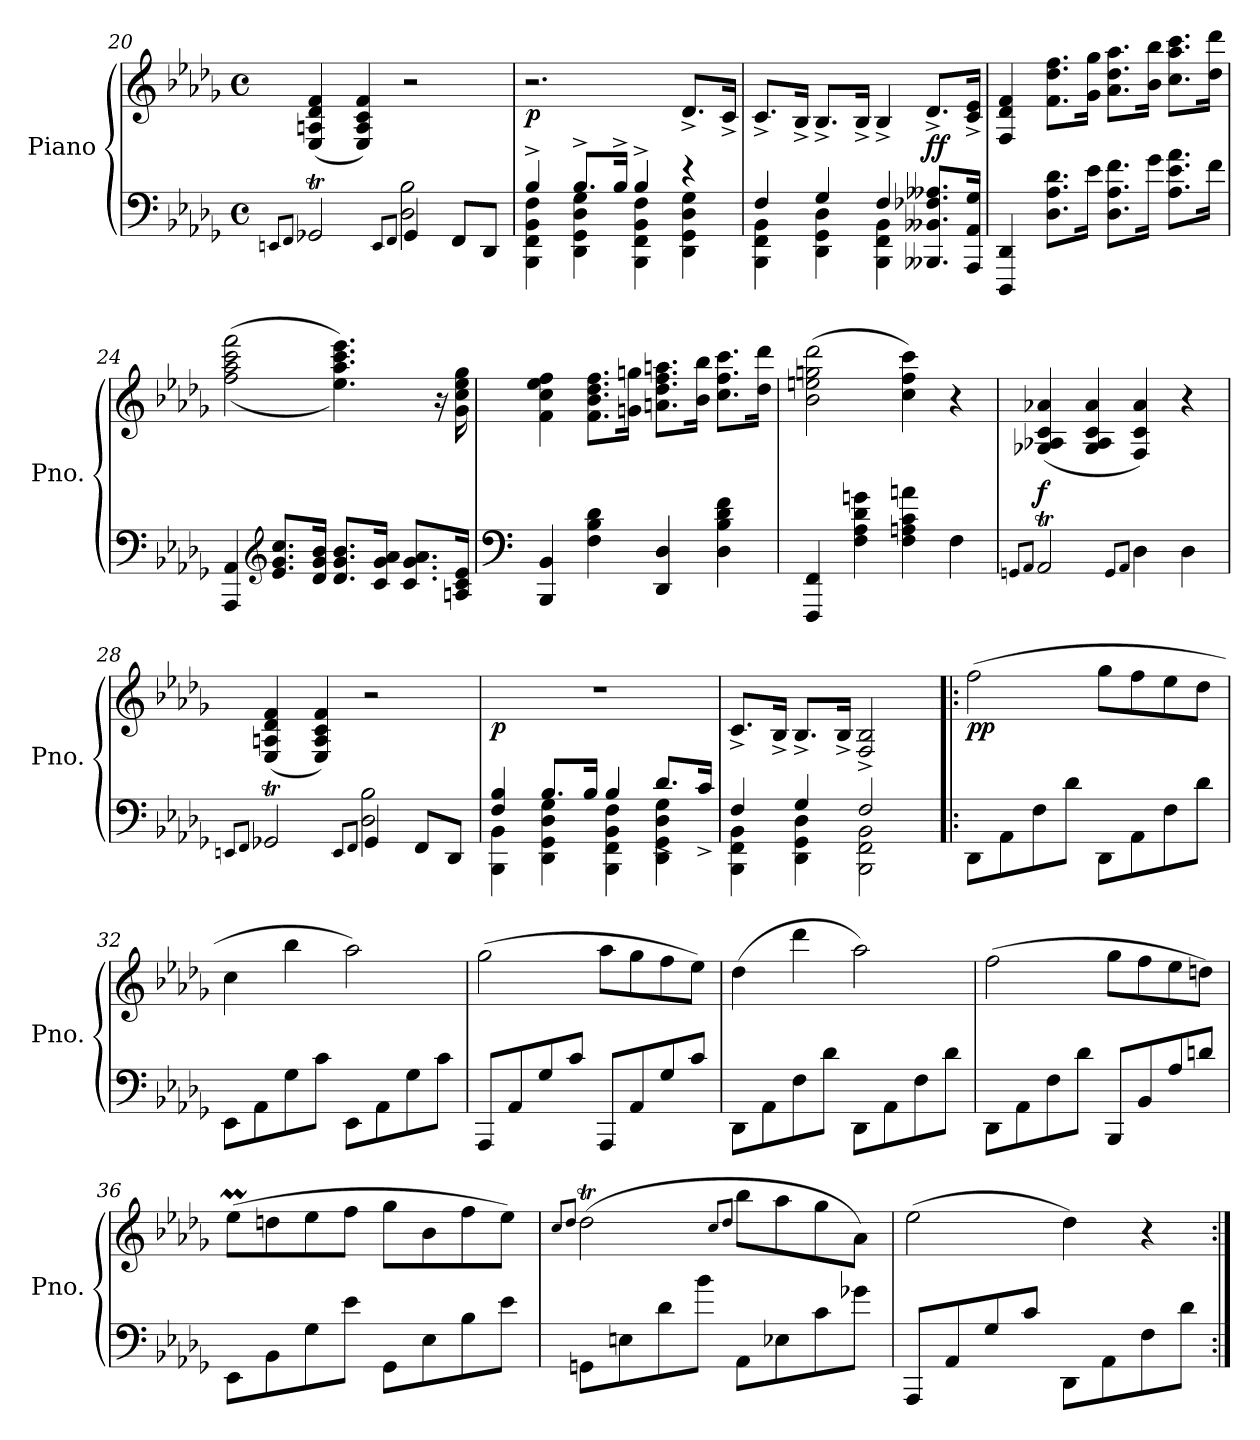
**kern	**kern	**dynam
*part1	*part1	*part1
*staff2	*staff1	*staff1/2
*I"Piano	*	*
*I'Pno.	*	*
*clefF4	*clefG2	*
*k[b-e-a-d-g-]	*k[b-e-a-d-g-]	*
*M4/4	*M4/4	*
*met(c)	*met(c)	*
=20	=20	=20
8qEEn/L	.	.
8qFF/J	.	.
*^	*	*
2GG-XT/	2ryy	(4E-/ 4An/ 4d-/ 4f/	.
.	.	4E-/ 4A/ 4c/ 4f/)	.
8qEE/L	.	.	.
8qFF/J	.	.	.
4GG-/	2D-\ 2B-\	2r	.
8FF/L	.	.	.
8DD-/J	.	.	.
!!LO:LB:g=z
=21	=21	=21	=21
!	!	!	!LO:DY:b
(4B-^/	4BBB-\ 4FF\ 4BB-\ 4F\	2.r	p
8.B-^/L	4DD-\ 4GG-\ 4D-\ 4G-\	.	.
16B-^/Jk	.	.	.
4B-^/	4BBB-\ 4FF\ 4BB-\ 4F\	.	.
4r	4DD-\ 4GG-\ 4D-\ 4G-\	8.d-^/L	.
.	.	16c^/Jk	.
=22	=22	=22	=22
4F/	4BBB-\ 4FF\ 4BB-\	8.c^/L	.
.	.	16B-^/Jk	.
4G-/	4DD-\ 4GG-\ 4D-\	8.B-^/L	.
.	.	16B-^/Jk	.
4F/	4BBB-\ 4FF\ 4BB-\	4B-^/)	.
!	!	!	!LO:DY:b
8.BBB--X/ 8.BB--X/ 8.F-X/ 8.A--X/L	4ryy	8.d-^/L	ff
16AAA-/ 16AA-/ 16G-/Jk	.	16c/^ 16e-/^Jk	.
*v	*v	*	*
=23	=23	=23
4DDD-/ 4DD-/	4F/ 4d-/ 4f/	.
8.D-\ 8.A-\ 8.d-\L	8.f\ 8.dd-\ 8.ff\L	.
16e-\Jk	16g-\ 16gg-\Jk	.
8.D-\ 8.A-\ 8.f\L	8.a-\ 8.dd-\ 8.aa-\L	.
16g-\Jk	16b-\ 16bb-\Jk	.
8.A-\ 8.e-\ 8.a-\L	8.cc\ 8.aa-\ 8.ccc\L	.
16f\Jk	16dd-\ 16ddd-\Jk	.
!!LO:LB:g=z
=24	=24	=24
4AAA-/ 4AA-/	((2ff\ 2aa-\ 2ccc\ 2fff\	.
*clefG2	*	*
8.e-/ 8.g-/ 8.cc/L	.	.
16d-/ 16g-/ 16b-/Jk	.	.
8.d-/ 8.g-/ 8.b-/L	4.ee-\ 4.aa-\ 4.ccc\ 4.eee-\))	.
16c/ 16g-/ 16a-/Jk	.	.
8.c/ 8.g-/ 8.a-/L	.	.
.	16r	.
16An/ 16c/ 16e-/Jk	16g-\ 16cc\ 16ee-\ 16gg-\	.
!!LO:LB:g=z
=25	=25	=25
*clefF4	*	*
4BBB-/ 4BB-/	4f\ 4cc\ 4ee-\ 4ff\	.
4F\ 4B-\ 4d-\	8.f\ 8.b-\ 8.dd-\ 8.ff\L	.
.	16gn\ 16ggn\Jk	.
4DD-/ 4D-/	8.an\ 8.dd-\ 8.ff\ 8.aan\L	.
.	16b-\ 16bb-\Jk	.
4D-\ 4B-\ 4d-\ 4f\	8.cc\ 8.ff\ 8.ccc\L	.
.	16dd-\ 16ddd-\Jk	.
=26	=26	=26
4FFF/ 4FF/	(2b-\ 2een\ 2ggn\ 2ddd-\	.
4F\ 4A-\ 4d-\ 4gn\	.	.
4F\ 4An\ 4c\ 4an\	4cc\ 4ff\ 4ccc\)	.
4F\	4r	.
=27	=27	=27
8qGGn/L	.	.
8qAA-/J	.	.
!	!	!LO:DY:a=2
2AA-T/	(4G-X/ 4A-X/ 4c/ 4a-X/	f
.	4G-/ 4A-/ 4c/ 4a-/	.
8qGG/L	.	.
8qAA-/J	.	.
4D-\	4F/ 4c/ 4a-/)	.
4D-\	4r	.
=28	=28	=28
8qEEn/L	.	.
8qFF/J	.	.
*^	*	*
2GG-XT/	2ryy	(4E-/ 4An/ 4d-/ 4f/	.
.	.	4E-/ 4A/ 4c/ 4f/)	.
8qEE/L	.	.	.
8qFF/J	.	.	.
4GG-/	2D-\ 2B-\	2r	.
8FF/L	.	.	.
8DD-/J	.	.	.
!!LO:LB:g=z
=29	=29	=29	=29
!	!	!	!LO:DY:b
4BBB-\ 4BB-\	(4F/ 4B-/	1r	p
4DD-\ 4GG-\ 4D-\ 4G-\	8.B-/L	.	.
.	16B-/Jk	.	.
4BBB-\ 4FF\ 4BB-\ 4F\	4B-/	.	.
4DD-\ 4GG-\ 4D-\ 4G-\	8.d-^/L	.	.
.	16c^/Jk	.	.
=30	=30	=30	=30
4F/	4BBB-\ 4FF\ 4BB-\	8.c^/L	.
.	.	16B-^/Jk	.
4G-/	4DD-\ 4GG-\ 4D-\	8.B-^/L	.
.	.	16B-^/Jk	.
2F/	2BBB-\ 2FF\ 2BB-\	2F/^ 2B-/^)	.
*v	*v	*	*
=31!|:	=31!|:	=31!|:
*	*MM65	*
*^	*	*
!	!	!	!LO:DY:b
*v	*v	*	*
8DD-\L	(2ff\	pp
8AA-\	.	.
8F\	.	.
8d-\J	.	.
8DD-\L	8gg-\L	.
8AA-\	8ff\	.
8F\	8ee-\	.
8d-\J	8dd-\J	.
=32	=32	=32
8EE-\L	4cc\	.
8AA-\	.	.
8G-\	4bb-\	.
8c\J	.	.
8EE-\L	2aa-\)	.
8AA-\	.	.
8G-\	.	.
8c\J	.	.
=33	=33	=33
8AAA-/L	(2gg-\	.
8AA-/	.	.
8G-/	.	.
8c/J	.	.
8AAA-/L	8aa-\L	.
8AA-/	8gg-\	.
8G-/	8ff\	.
8c/J	8ee-\J)	.
!!LO:PB:g=z
=34	=34	=34
8DD-\L	(4dd-\	.
8AA-\	.	.
8F\	4ddd-\	.
8d-\J	.	.
8DD-\L	2aa-\)	.
8AA-\	.	.
8F\	.	.
8d-\J	.	.
=35	=35	=35
8DD-\L	(2ff\	.
8AA-\	.	.
8F\	.	.
8d-\J	.	.
8BBB-/L	8gg-\L	.
8BB-/	8ff\	.
8A-/	8ee-\	.
8dn/J	8ddn\J)	.
=36	=36	=36
8EE-\L	(8ee-M\L	.
8BB-\	8ddn\	.
8G-\	8ee-\	.
8e-\J	8ff\J	.
8GG-\L	8gg-\L	.
8E-\	8b-\	.
8B-\	8ff\	.
8e-\J	8ee-\J)	.
=37	=37	=37
.	8qcc/L	.
.	8qdd-/J	.
8GGn\L	(2dd-T\	.
8En\	.	.
8d-\	.	.
8b-\J	.	.
.	8qcc/L	.
.	8qdd-/J	.
8AA-\L	8bb-\L	.
8E-X\	8aa-\	.
8c\	8gg-\	.
8g-X\J	8a-\J)	.
!!LO:LB:g=z
=38	=38	=38
8AAA-/L	(2ee-\	.
8AA-/	.	.
8G-/	.	.
8c/J	.	.
8DD-\L	4dd-\)	.
8AA-\	.	.
8F\	4r	.
8d-\J	.	.
=:|!	=:|!	=:|!
*-	*-	*-
